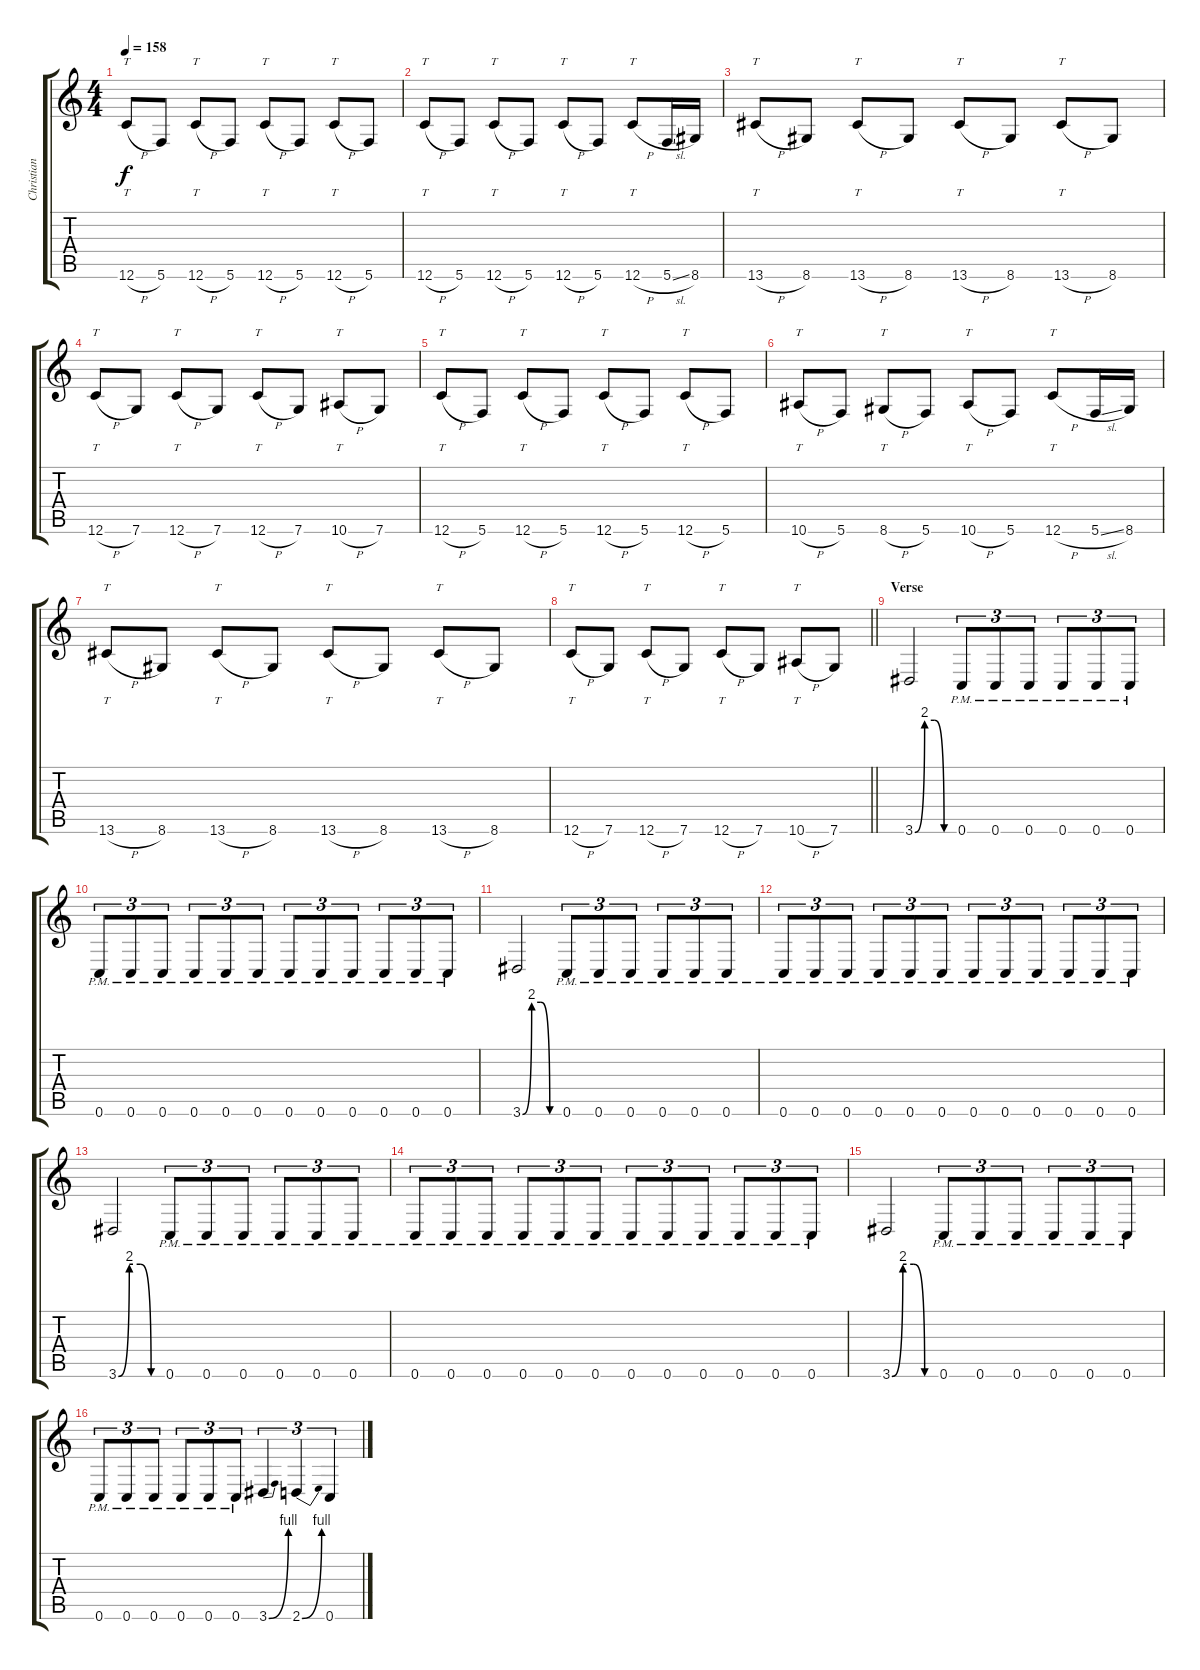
\track ("Christian Andreu" "Christian ") {instrument distortionguitar}
\staff {score tabs}
\tuning (D4 A3 F3 C3 G2 C2) {hide}
\ts (4 4)
\section ("" "")
\tempo 158
\clef g2
\ks c
12.6{h}.8{tt dy f} 5.6.8 12.6{h}.8{tt} 5.6.8 12.6{h}.8{tt} 5.6.8 12.6{h}.8{tt} 5.6.8 |
12.6{h}.8{tt} 5.6.8 12.6{h}.8{tt} 5.6.8 12.6{h}.8{tt} 5.6.8 12.6{h}.8{tt} 5.6{sl}.16 8.6.16 |
13.6{h}.8{tt} 8.6.8 13.6{h}.8{tt} 8.6.8 13.6{h}.8{tt} 8.6.8 13.6{h}.8{tt} 8.6.8 |
12.6{h}.8{tt} 7.6.8 12.6{h}.8{tt} 7.6.8 12.6{h}.8{tt} 7.6.8 10.6{h}.8{tt} 7.6.8 |
12.6{h}.8{tt} 5.6.8 12.6{h}.8{tt} 5.6.8 12.6{h}.8{tt} 5.6.8 12.6{h}.8{tt} 5.6.8 |
10.6{h}.8{tt} 5.6.8 8.6{h}.8{tt} 5.6.8 10.6{h}.8{tt} 5.6.8 12.6{h}.8{tt} 5.6{sl}.16 8.6.16 |
13.6{h}.8{tt} 8.6.8 13.6{h}.8{tt} 8.6.8 13.6{h}.8{tt} 8.6.8 13.6{h}.8{tt} 8.6.8 |
\barLineRight lightlight
12.6{h}.8{tt} 7.6.8 12.6{h}.8{tt} 7.6.8 12.6{h}.8{tt} 7.6.8 10.6{h}.8{tt} 7.6.8 |
\section ("" "Verse")
3.6{be (custom 0 0 15 8 30 8 45 0 60 0)}.2 0.6{pm}.8{tu (3 2)} 0.6{pm}.8{tu (3 2)} 0.6{pm}.8{tu (3 2)} 0.6{pm}.8{tu (3 2)} 0.6{pm}.8{tu (3 2)} 0.6{pm}.8{tu (3 2)} |
0.6{pm}.8{tu (3 2)} 0.6{pm}.8{tu (3 2)} 0.6{pm}.8{tu (3 2)} 0.6{pm}.8{tu (3 2)} 0.6{pm}.8{tu (3 2)} 0.6{pm}.8{tu (3 2)} 0.6{pm}.8{tu (3 2)} 0.6{pm}.8{tu (3 2)} 0.6{pm}.8{tu (3 2)} 0.6{pm}.8{tu (3 2)} 0.6{pm}.8{tu (3 2)} 0.6{pm}.8{tu (3 2)} |
3.6{be (custom 0 0 15 8 30 8 45 0 60 0)}.2 0.6{pm}.8{tu (3 2)} 0.6{pm}.8{tu (3 2)} 0.6{pm}.8{tu (3 2)} 0.6{pm}.8{tu (3 2)} 0.6{pm}.8{tu (3 2)} 0.6{pm}.8{tu (3 2)} |
0.6{pm}.8{tu (3 2)} 0.6{pm}.8{tu (3 2)} 0.6{pm}.8{tu (3 2)} 0.6{pm}.8{tu (3 2)} 0.6{pm}.8{tu (3 2)} 0.6{pm}.8{tu (3 2)} 0.6{pm}.8{tu (3 2)} 0.6{pm}.8{tu (3 2)} 0.6{pm}.8{tu (3 2)} 0.6{pm}.8{tu (3 2)} 0.6{pm}.8{tu (3 2)} 0.6{pm}.8{tu (3 2)} |
3.6{be (custom 0 0 15 8 30 8 45 0 60 0)}.2 0.6{pm}.8{tu (3 2)} 0.6{pm}.8{tu (3 2)} 0.6{pm}.8{tu (3 2)} 0.6{pm}.8{tu (3 2)} 0.6{pm}.8{tu (3 2)} 0.6{pm}.8{tu (3 2)} |
0.6{pm}.8{tu (3 2)} 0.6{pm}.8{tu (3 2)} 0.6{pm}.8{tu (3 2)} 0.6{pm}.8{tu (3 2)} 0.6{pm}.8{tu (3 2)} 0.6{pm}.8{tu (3 2)} 0.6{pm}.8{tu (3 2)} 0.6{pm}.8{tu (3 2)} 0.6{pm}.8{tu (3 2)} 0.6{pm}.8{tu (3 2)} 0.6{pm}.8{tu (3 2)} 0.6{pm}.8{tu (3 2)} |
3.6{be (custom 0 0 15 8 30 8 45 0 60 0)}.2 0.6{pm}.8{tu (3 2)} 0.6{pm}.8{tu (3 2)} 0.6{pm}.8{tu (3 2)} 0.6{pm}.8{tu (3 2)} 0.6{pm}.8{tu (3 2)} 0.6{pm}.8{tu (3 2)} |
0.6{pm}.8{tu (3 2)} 0.6{pm}.8{tu (3 2)} 0.6{pm}.8{tu (3 2)} 0.6{pm}.8{tu (3 2)} 0.6{pm}.8{tu (3 2)} 0.6{pm}.8{tu (3 2)} 3.6{be (bend 0 0 60 4)}.4{tu (3 2)} 2.6{be (bend 0 0 60 4)}.4{tu (3 2)} 0.6.4{tu (3 2)}
